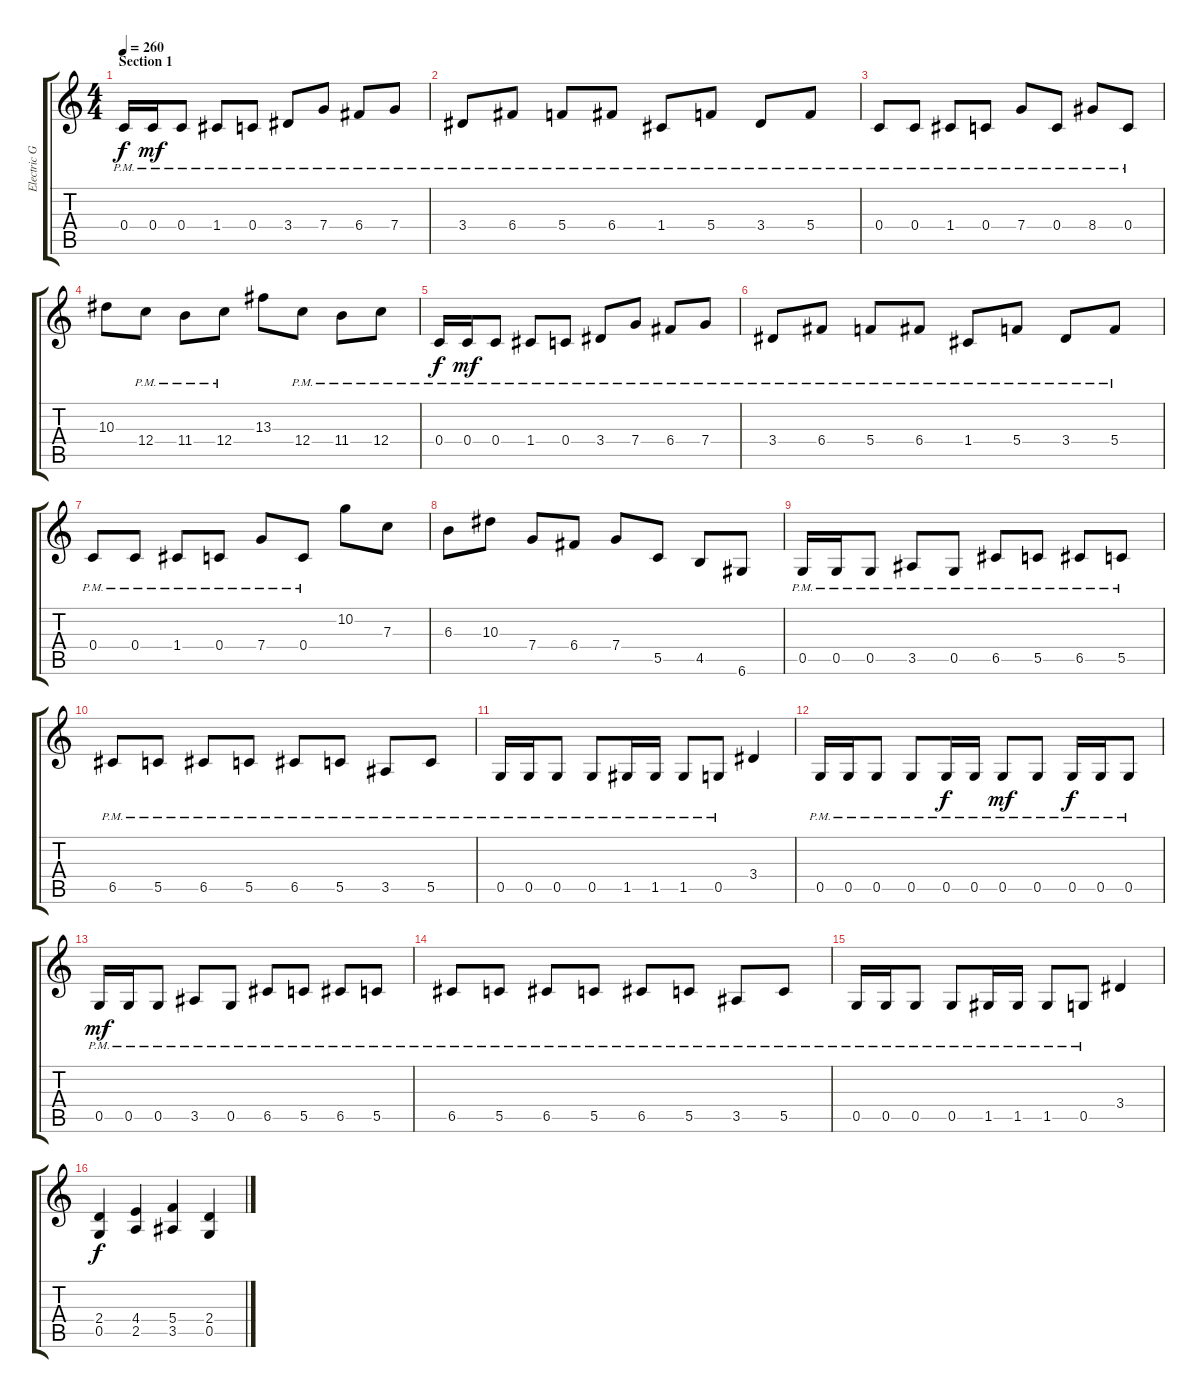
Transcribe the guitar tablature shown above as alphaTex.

\track ("Electric Guitar" "Electric G") {instrument overdrivenguitar}
\staff {score tabs}
\tuning (D4 A3 F3 C3 G2 D2) {hide}
\ts (4 4)
\section ("" "Section 1")
\tempo 260
\clef g2
\ks c
0.4{pm}.16{dy f instrument overdrivenguitar} 0.4{pm}.16{dy mf} 0.4{pm}.8 1.4{pm}.8 0.4{pm}.8 3.4{pm}.8 7.4{pm}.8 6.4{pm}.8 7.4{pm}.8 |
3.4{pm}.8 6.4{pm}.8 5.4{pm}.8 6.4{pm}.8 1.4{pm}.8 5.4{pm}.8 3.4{pm}.8 5.4{pm}.8 |
0.4{pm}.8 0.4{pm}.8 1.4{pm}.8 0.4{pm}.8 7.4{pm}.8 0.4{pm}.8 8.4{pm}.8 0.4{pm}.8 |
10.3.8 12.4{pm}.8 11.4{pm}.8 12.4{pm}.8 13.3.8 12.4{pm}.8 11.4{pm}.8 12.4{pm}.8 |
0.4{pm}.16{dy f} 0.4{pm}.16{dy mf} 0.4{pm}.8 1.4{pm}.8 0.4{pm}.8 3.4{pm}.8 7.4{pm}.8 6.4{pm}.8 7.4{pm}.8 |
3.4{pm}.8 6.4{pm}.8 5.4{pm}.8 6.4{pm}.8 1.4{pm}.8 5.4{pm}.8 3.4{pm}.8 5.4{pm}.8 |
0.4{pm}.8 0.4{pm}.8 1.4{pm}.8 0.4{pm}.8 7.4{pm}.8 0.4{pm}.8 10.2.8 7.3.8 |
6.3.8 10.3.8 7.4.8 6.4.8 7.4.8 5.5.8 4.5.8 6.6.8 |
0.5{pm}.16 0.5{pm}.16 0.5{pm}.8 3.5{pm}.8 0.5{pm}.8 6.5{pm}.8 5.5{pm}.8 6.5{pm}.8 5.5{pm}.8 |
6.5{pm}.8 5.5{pm}.8 6.5{pm}.8 5.5{pm}.8 6.5{pm}.8 5.5{pm}.8 3.5{pm}.8 5.5{pm}.8 |
0.5{pm}.16 0.5{pm}.16 0.5{pm}.8 0.5{pm}.8 1.5{pm}.16 1.5{pm}.16 1.5{pm}.8 0.5{pm}.8 3.4.4 |
0.5{pm}.16 0.5{pm}.16 0.5{pm}.8 0.5{pm}.8 0.5{pm}.16{dy f} 0.5{pm}.16 0.5{pm}.8{dy mf} 0.5{pm}.8 0.5{pm}.16{dy f} 0.5{pm}.16 0.5{pm}.8 |
0.5{pm}.16{dy mf} 0.5{pm}.16 0.5{pm}.8 3.5{pm}.8 0.5{pm}.8 6.5{pm}.8 5.5{pm}.8 6.5{pm}.8 5.5{pm}.8 |
6.5{pm}.8 5.5{pm}.8 6.5{pm}.8 5.5{pm}.8 6.5{pm}.8 5.5{pm}.8 3.5{pm}.8 5.5{pm}.8 |
0.5{pm}.16 0.5{pm}.16 0.5{pm}.8 0.5{pm}.8 1.5{pm}.16 1.5{pm}.16 1.5{pm}.8 0.5{pm}.8 3.4.4 |
(2.4 0.5).4{dy f} (4.4 2.5).4 (5.4 3.5).4 (2.4 0.5).4
